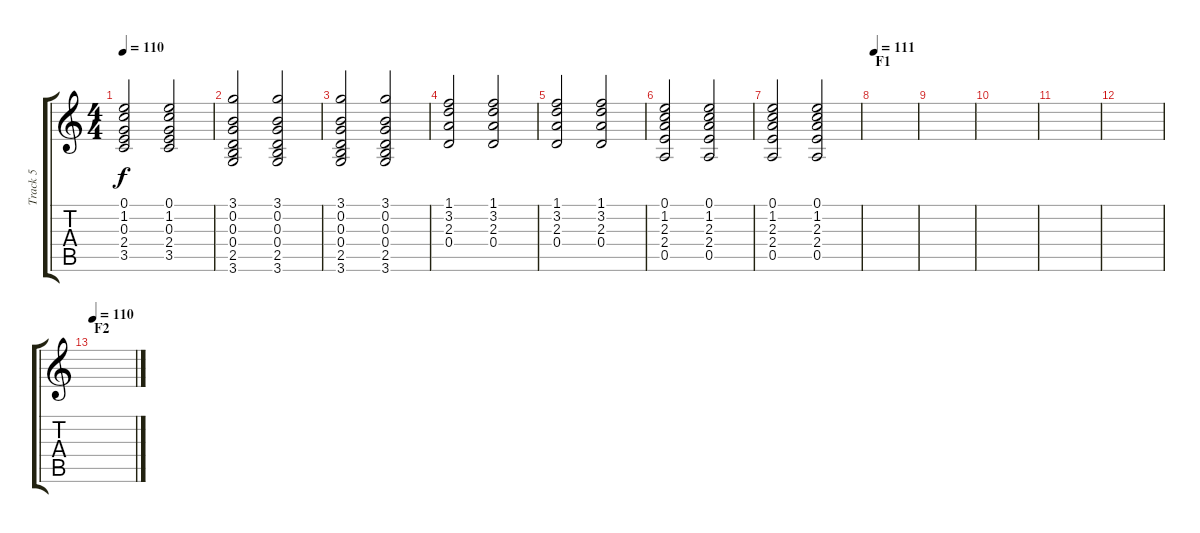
\track ("Track 5" "Track 5") {instrument acousticguitarsteel}
\staff {score tabs}
\tuning (E4 B3 G3 D3 A2 E2) {hide}
\ts (4 4)
\tempo 110
\clef g2
\ks c
(0.1 1.2 0.3 2.4 3.5).2{dy f} (0.1 1.2 0.3 2.4 3.5).2 |
(3.1 0.2 0.3 0.4 2.5 3.6).2 (3.1 0.2 0.3 0.4 2.5 3.6).2 |
(3.1 0.2 0.3 0.4 2.5 3.6).2 (3.1 0.2 0.3 0.4 2.5 3.6).2 |
(1.1 3.2 2.3 0.4).2 (1.1 3.2 2.3 0.4).2 |
(1.1 3.2 2.3 0.4).2 (1.1 3.2 2.3 0.4).2 |
(0.1 1.2 2.3 2.4 0.5).2 (0.1 1.2 2.3 2.4 0.5).2 |
(0.1 1.2 2.3 2.4 0.5).2 (0.1 1.2 2.3 2.4 0.5).2 |
\section ("" "F1")
\tempo 111
|
|
|
|
|
\section ("" "F2")
\tempo 110
